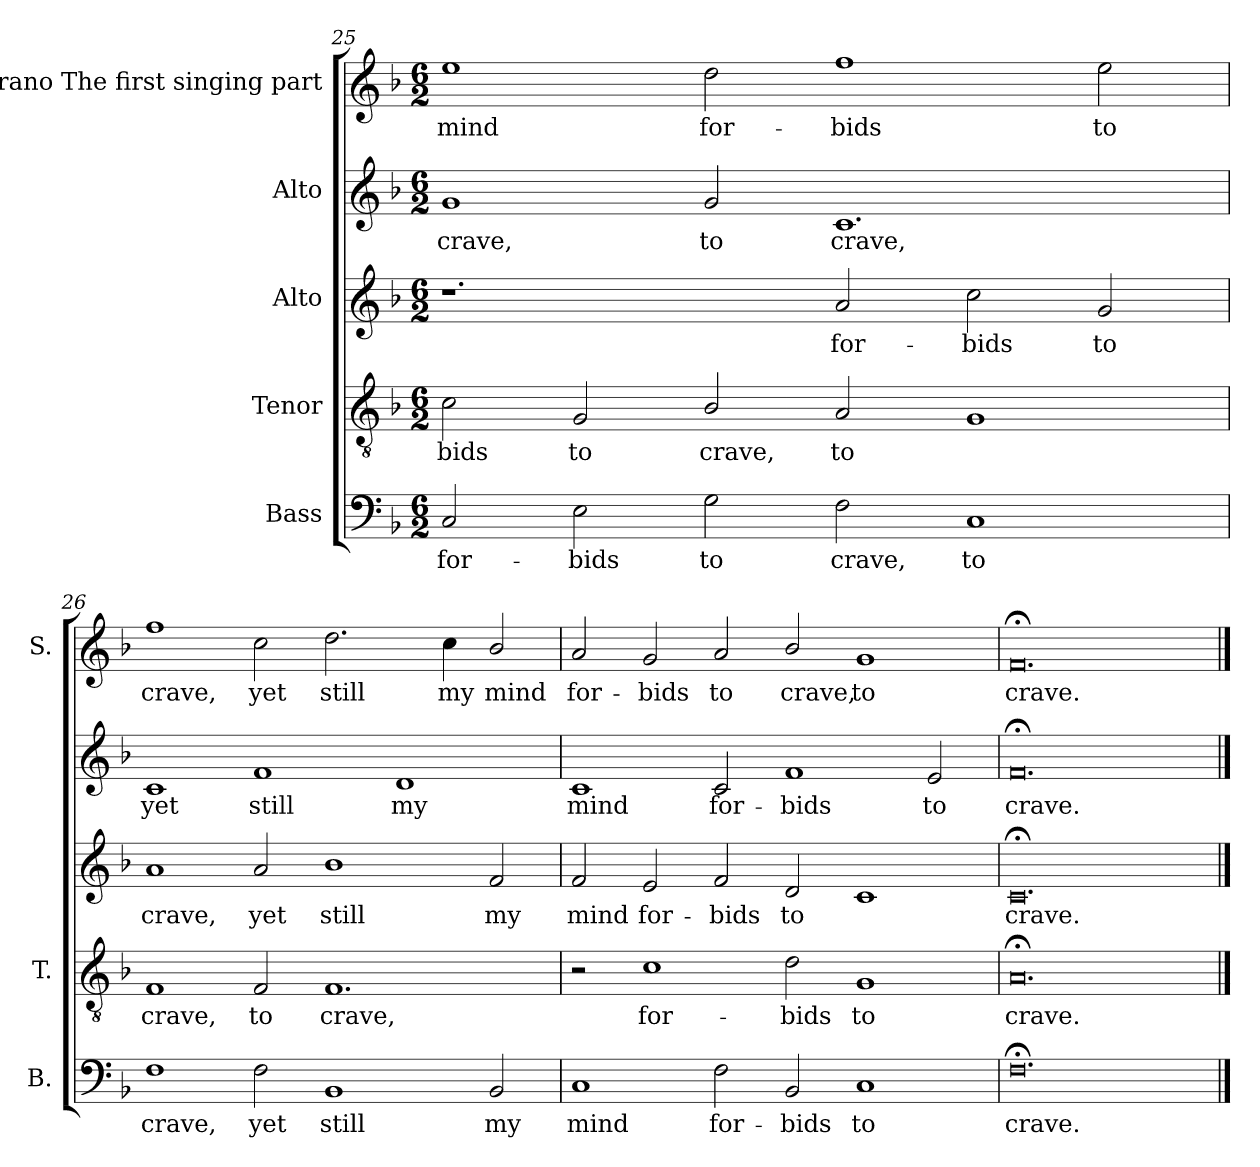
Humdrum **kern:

**kern	**text	**kern	**text	**kern	**text	**kern	**text	**kern	**text
*part5	*part5	*part4	*part4	*part3	*part3	*part2	*part2	*part1	*part1
*staff5	*staff5	*staff4	*staff4	*staff3	*staff3	*staff2	*staff2	*staff1	*staff1
*I"Bass	*	*I"Tenor	*	*I"Alto	*	*I"Alto	*	*I"Soprano The first singing part	*
*I'B.	*	*I'T.	*	*	*	*	*	*I'S.	*
!!LO:LB:g=z
*clefF4	*	*clefGv2	*	*clefG2	*	*clefG2	*	*clefG2	*
*	*	*ITrd7c12	*	*ITrd7c12	*	*ITrd7c12	*	*	*
*k[b-]	*	*k[b-]	*	*k[b-]	*	*k[b-]	*	*k[b-]	*
*F:	*	*F:	*	*F:	*	*F:	*	*F:	*
*M6/2	*	*M6/2	*	*M6/2	*	*M6/2	*	*M6/2	*
=25	=25	=25	=25	=25	=25	=25	=25	=25	=25
!	!LO:LY:b	!	!LO:LY:b	!	!	!	!LO:LY:b	!	!LO:LY:b
2C/	for-	2C\	-bids	1.r	.	1G	crave,	1ee	mind
!	!LO:LY:b	!	!LO:LY:b	!	!	!	!	!	!
2E\	-bids	2GG/	to	.	.	.	.	.	.
!	!LO:LY:b	!	!LO:LY:b	!	!	!	!LO:LY:b	!	!LO:LY:b
2G\	to	2BB-/	crave,	.	.	2G/	to	2dd\	for-
!	!LO:LY:b	!	!LO:LY:b	!	!LO:LY:b	!	!LO:LY:b	!	!LO:LY:b
2F\	crave,	2AA/	to	2A/	for-	1.C	crave,	1ff	-bids
!	!LO:LY:b	!	!	!	!LO:LY:b	!	!	!	!
1C	to	1GG	.	2c\	-bids	.	.	.	.
!	!	!	!	!	!LO:LY:b	!	!	!	!LO:LY:b
.	.	.	.	2G/	to	.	.	2ee\	to
=26	=26	=26	=26	=26	=26	=26	=26	=26	=26
!	!LO:LY:b	!	!LO:LY:b	!	!LO:LY:b	!	!LO:LY:b	!	!LO:LY:b
1F	crave,	1FF	crave,	1A	crave,	1C	yet	1ff	crave,
!	!LO:LY:b	!	!LO:LY:b	!	!LO:LY:b	!	!LO:LY:b	!	!LO:LY:b
2F\	yet	2FF/	to	2A/	yet	1F	still	2cc\	yet
!	!LO:LY:b	!	!LO:LY:b	!	!LO:LY:b	!	!	!	!LO:LY:b
1BB-	still	1.FF	crave,	1B-	still	.	.	2.dd\	still
!	!	!	!	!	!	!	!LO:LY:b	!	!
.	.	.	.	.	.	1D	my	.	.
!	!	!	!	!	!	!	!	!	!LO:LY:b
.	.	.	.	.	.	.	.	4cc\	my
!	!LO:LY:b	!	!	!	!LO:LY:b	!	!	!	!LO:LY:b
2BB-/	my	.	.	2F/	my	.	.	2b-/	mind
=27	=27	=27	=27	=27	=27	=27	=27	=27	=27
!	!LO:LY:b	!	!	!	!LO:LY:b	!	!LO:LY:b	!	!LO:LY:b
1C	mind	2r	.	2F/	mind	1C	mind	2a/	for-
!	!	!	!LO:LY:b	!	!LO:LY:b	!	!	!	!LO:LY:b
.	.	1C	for-	2E/	for-	.	.	2g/	-bids
!	!LO:LY:b	!	!	!	!LO:LY:b	!	!LO:LY:b	!	!LO:LY:b
2F\	for-	.	.	2F/	-bids	2C/	for-	2a/	to
!	!LO:LY:b	!	!LO:LY:b	!	!LO:LY:b	!	!LO:LY:b	!	!LO:LY:b
2BB-/	-bids	2D\	-bids	2D/	to	1F	-bids	2b-/	crave,
!	!LO:LY:b	!	!LO:LY:b	!	!	!	!	!	!LO:LY:b
1C	to	1GG	to	1C	.	.	.	1g	to
!	!	!	!	!	!	!	!LO:LY:b	!	!
.	.	.	.	.	.	2E/	to	.	.
=28	=28	=28	=28	=28	=28	=28	=28	=28	=28
!	!LO:LY:b	!	!LO:LY:b	!	!LO:LY:b	!	!LO:LY:b	!	!LO:LY:b
0.F;<	crave.	0.AA;<	crave.	0.C;<	crave.	0.F;<	crave.	0.f;<	crave.
==	==	==	==	==	==	==	==	==	==
*-	*-	*-	*-	*-	*-	*-	*-	*-	*-
